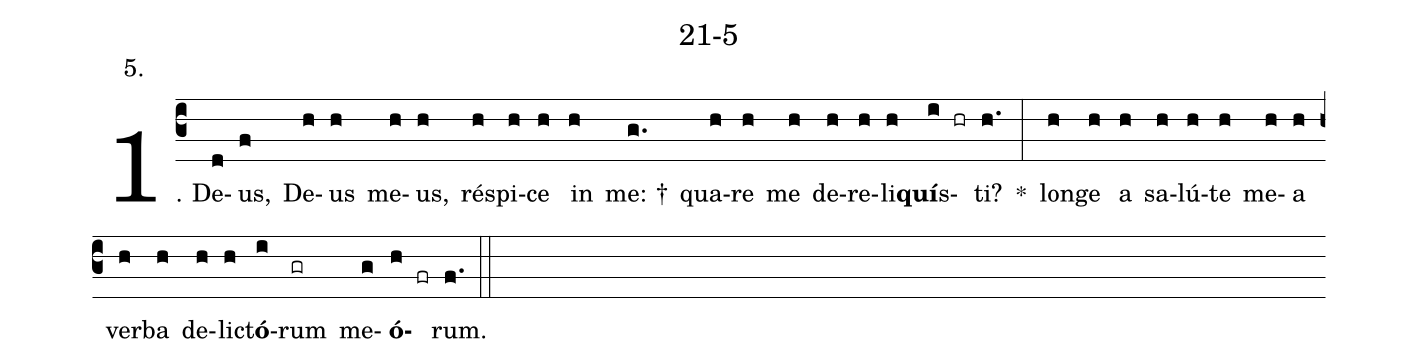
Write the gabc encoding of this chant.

name: 21-5;
annotation: 5.;
%%
(c3)1. De(d)us,(f) De(h)us(h) me(h)us,(h) ré(h)spi(h)ce(h) in(h) me: †(g.) qua(h)re(h) me(h) de(h)re(h)li(h)<b>quí</b>s(i hr)ti?(h.) *(:) lon(h)ge(h) a(h) sa(h)lú(h)te(h) me(h)a(h) ver(h)ba(h) de(h)lic(h)t<b>ó</b>(i)rum(gr) me(g)<b>ó</b>(h fr)rum.(f.) (::)
